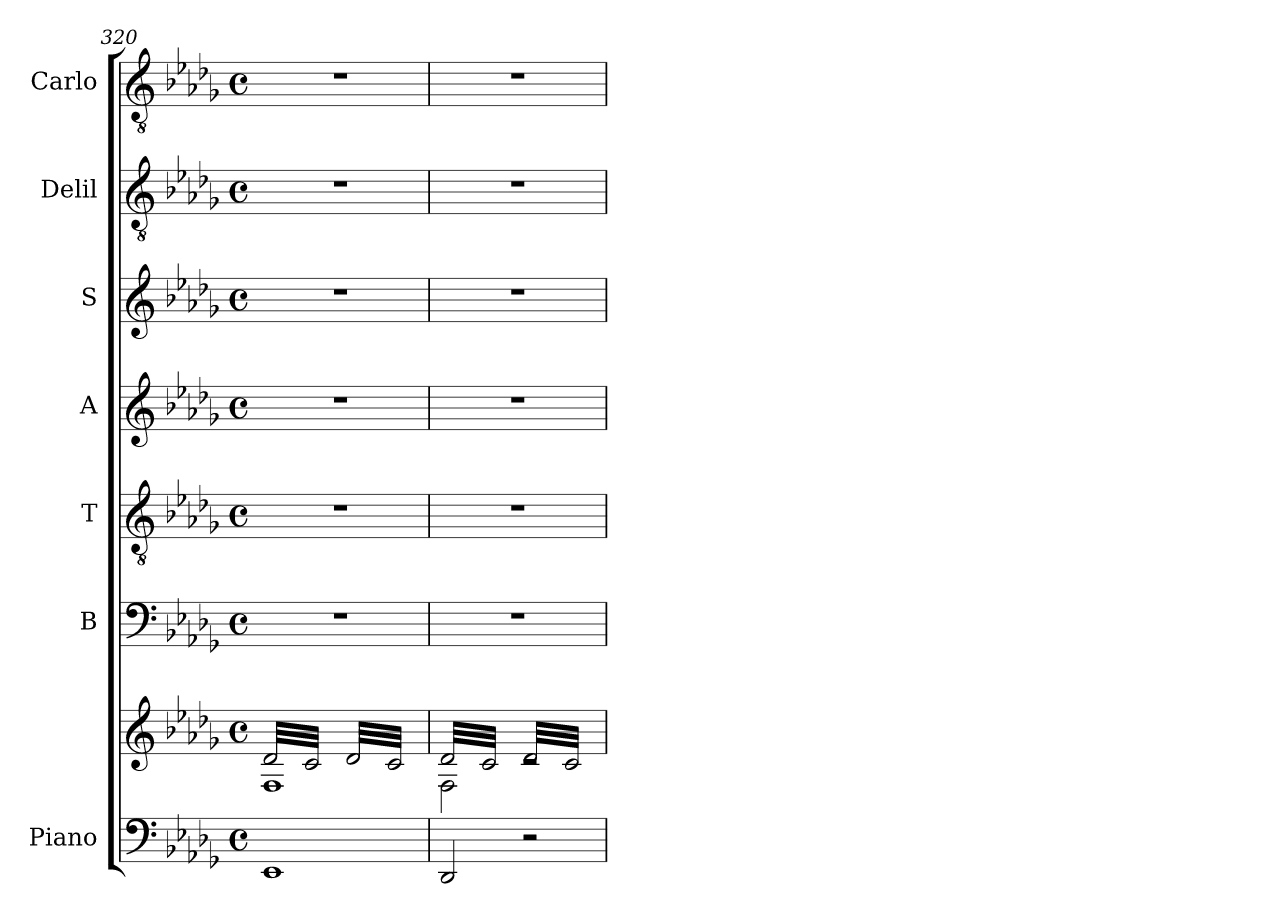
**kern	**kern	**kern	**kern	**kern	**kern	**kern	**kern
*part7	*part7	*part6	*part5	*part4	*part3	*part2	*part1
*staff8	*staff7	*staff6	*staff5	*staff4	*staff3	*staff2	*staff1
*I"Piano	*	*I"B	*I"T	*I"A	*I"S	*I"Delil	*I"Carlo
*I'Pno	*	*I'B	*I'T	*I'A	*I'S	*	*
*clefF4	*clefG2	*clefF4	*clefGv2	*clefG2	*clefG2	*clefGv2	*clefGv2
*k[b-e-a-d-g-]	*k[b-e-a-d-g-]	*k[b-e-a-d-g-]	*k[b-e-a-d-g-]	*k[b-e-a-d-g-]	*k[b-e-a-d-g-]	*k[b-e-a-d-g-]	*k[b-e-a-d-g-]
*M4/4	*M4/4	*M4/4	*M4/4	*M4/4	*M4/4	*M4/4	*M4/4
*met(c)	*met(c)	*met(c)	*met(c)	*met(c)	*met(c)	*met(c)	*met(c)
=320	=320	=320	=320	=320	=320	=320	=320
*	*^	*	*	*	*	*	*
*	*tremolo	*	*	*	*	*	*	*
1EE-	(32d-/LLL	1F	1r	1r	1r	1r	1r	1r
.	32c/)	.	.	.	.	.	.	.
.	32d-/	.	.	.	.	.	.	.
.	32c/)	.	.	.	.	.	.	.
.	32d-/	.	.	.	.	.	.	.
.	32c/)	.	.	.	.	.	.	.
.	32d-/	.	.	.	.	.	.	.
.	32c/)	.	.	.	.	.	.	.
.	32d-/	.	.	.	.	.	.	.
.	32c/)	.	.	.	.	.	.	.
.	32d-/	.	.	.	.	.	.	.
.	32c/)	.	.	.	.	.	.	.
.	32d-/	.	.	.	.	.	.	.
.	32c/)	.	.	.	.	.	.	.
.	32d-/	.	.	.	.	.	.	.
.	32c/)JJJ	.	.	.	.	.	.	.
.	(32d-/LLL	.	.	.	.	.	.	.
.	32c/)	.	.	.	.	.	.	.
.	32d-/	.	.	.	.	.	.	.
.	32c/)	.	.	.	.	.	.	.
.	32d-/	.	.	.	.	.	.	.
.	32c/)	.	.	.	.	.	.	.
.	32d-/	.	.	.	.	.	.	.
.	32c/)	.	.	.	.	.	.	.
.	32d-/	.	.	.	.	.	.	.
.	32c/)	.	.	.	.	.	.	.
.	32d-/	.	.	.	.	.	.	.
.	32c/)	.	.	.	.	.	.	.
.	32d-/	.	.	.	.	.	.	.
.	32c/)	.	.	.	.	.	.	.
.	32d-/	.	.	.	.	.	.	.
.	32c/)JJJ	.	.	.	.	.	.	.
=321	=321	=321	=321	=321	=321	=321	=321	=321
2DD-/	32d-/LLL	2F\	1r	1r	1r	1r	1r	1r
.	32c/	.	.	.	.	.	.	.
.	32d-/	.	.	.	.	.	.	.
.	32c/	.	.	.	.	.	.	.
.	32d-/	.	.	.	.	.	.	.
.	32c/	.	.	.	.	.	.	.
.	32d-/	.	.	.	.	.	.	.
.	32c/	.	.	.	.	.	.	.
.	32d-/	.	.	.	.	.	.	.
.	32c/	.	.	.	.	.	.	.
.	32d-/	.	.	.	.	.	.	.
.	32c/	.	.	.	.	.	.	.
.	32d-/	.	.	.	.	.	.	.
.	32c/	.	.	.	.	.	.	.
.	32d-/	.	.	.	.	.	.	.
.	32c/JJJ	.	.	.	.	.	.	.
2r	32d-/LLL	2rc	.	.	.	.	.	.
.	32c/	.	.	.	.	.	.	.
.	32d-/	.	.	.	.	.	.	.
.	32c/	.	.	.	.	.	.	.
.	32d-/	.	.	.	.	.	.	.
.	32c/	.	.	.	.	.	.	.
.	32d-/	.	.	.	.	.	.	.
.	32c/	.	.	.	.	.	.	.
.	32d-/	.	.	.	.	.	.	.
.	32c/	.	.	.	.	.	.	.
.	32d-/	.	.	.	.	.	.	.
.	32c/	.	.	.	.	.	.	.
.	32d-/	.	.	.	.	.	.	.
.	32c/	.	.	.	.	.	.	.
.	32d-/	.	.	.	.	.	.	.
.	32c/JJJ	.	.	.	.	.	.	.
*	*Xtremolo	*	*	*	*	*	*	*
.	.	.	.	.	.	.	.	.
.	.	.	.	.	.	.	.	.
.	.	.	.	.	.	.	.	.
.	.	.	.	.	.	.	.	.
.	.	.	.	.	.	.	.	.
.	.	.	.	.	.	.	.	.
.	.	.	.	.	.	.	.	.
.	.	.	.	.	.	.	.	.
*	*v	*v	*	*	*	*	*	*
=	=	=	=	=	=	=	=
*-	*-	*-	*-	*-	*-	*-	*-
